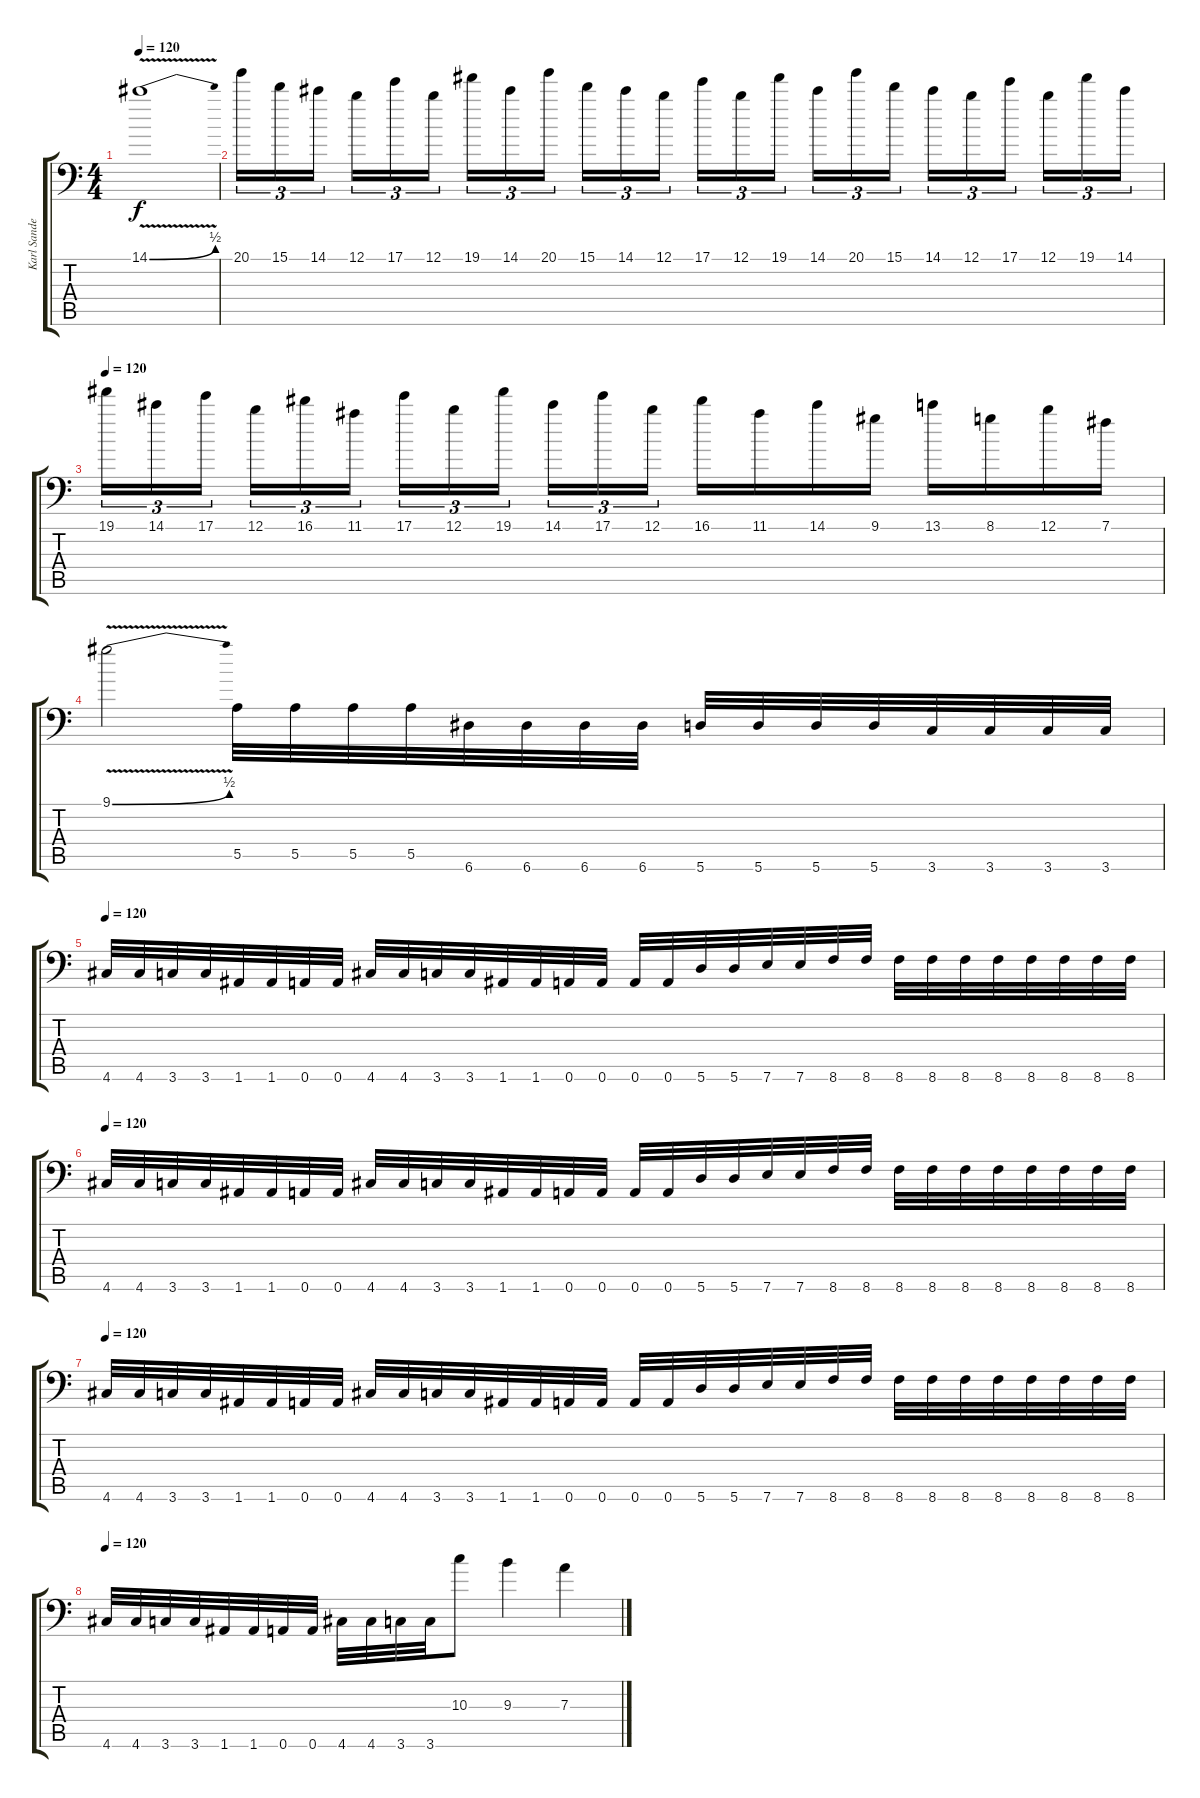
\track ("Karl Sanders" "Karl Sande") {instrument distortionguitar}
\staff {score tabs}
\tuning (B3 Gb3 D3 A2 E2 A1) {hide}
\ts (4 4)
\tempo 120
\clef f4
\ks c
14.1{be (bend 0 0 60 2) v}.1{dy f} |
20.1.16{tu (3 2)} 15.1.16{tu (3 2)} 14.1.16{tu (3 2)} 12.1.16{tu (3 2)} 17.1.16{tu (3 2)} 12.1.16{tu (3 2)} 19.1.16{tu (3 2)} 14.1.16{tu (3 2)} 20.1.16{tu (3 2)} 15.1.16{tu (3 2)} 14.1.16{tu (3 2)} 12.1.16{tu (3 2)} 17.1.16{tu (3 2)} 12.1.16{tu (3 2)} 19.1.16{tu (3 2)} 14.1.16{tu (3 2)} 20.1.16{tu (3 2)} 15.1.16{tu (3 2)} 14.1.16{tu (3 2)} 12.1.16{tu (3 2)} 17.1.16{tu (3 2)} 12.1.16{tu (3 2)} 19.1.16{tu (3 2)} 14.1.16{tu (3 2)} |
\tempo 120
19.1.16{tu (3 2)} 14.1.16{tu (3 2)} 17.1.16{tu (3 2)} 12.1.16{tu (3 2)} 16.1.16{tu (3 2)} 11.1.16{tu (3 2)} 17.1.16{tu (3 2)} 12.1.16{tu (3 2)} 19.1.16{tu (3 2)} 14.1.16{tu (3 2)} 17.1.16{tu (3 2)} 12.1.16{tu (3 2)} 16.1.16 11.1.16 14.1.16 9.1.16 13.1.16 8.1.16 12.1.16 7.1.16 |
9.1{be (bend 0 0 60 2) v}.2 5.5.32 5.5.32 5.5.32 5.5.32 6.6.32 6.6.32 6.6.32 6.6.32 5.6.32 5.6.32 5.6.32 5.6.32 3.6.32 3.6.32 3.6.32 3.6.32 |
\tempo 120
4.6.32 4.6.32 3.6.32 3.6.32 1.6.32 1.6.32 0.6.32 0.6.32 4.6.32 4.6.32 3.6.32 3.6.32 1.6.32 1.6.32 0.6.32 0.6.32 0.6.32 0.6.32 5.6.32 5.6.32 7.6.32 7.6.32 8.6.32 8.6.32 8.6.32 8.6.32 8.6.32 8.6.32 8.6.32 8.6.32 8.6.32 8.6.32 |
\tempo 120
4.6.32 4.6.32 3.6.32 3.6.32 1.6.32 1.6.32 0.6.32 0.6.32 4.6.32 4.6.32 3.6.32 3.6.32 1.6.32 1.6.32 0.6.32 0.6.32 0.6.32 0.6.32 5.6.32 5.6.32 7.6.32 7.6.32 8.6.32 8.6.32 8.6.32 8.6.32 8.6.32 8.6.32 8.6.32 8.6.32 8.6.32 8.6.32 |
\tempo 120
4.6.32 4.6.32 3.6.32 3.6.32 1.6.32 1.6.32 0.6.32 0.6.32 4.6.32 4.6.32 3.6.32 3.6.32 1.6.32 1.6.32 0.6.32 0.6.32 0.6.32 0.6.32 5.6.32 5.6.32 7.6.32 7.6.32 8.6.32 8.6.32 8.6.32 8.6.32 8.6.32 8.6.32 8.6.32 8.6.32 8.6.32 8.6.32 |
\tempo 120
4.6.32 4.6.32 3.6.32 3.6.32 1.6.32 1.6.32 0.6.32 0.6.32 4.6.32 4.6.32 3.6.32 3.6.32 10.3.8 9.3.4 7.3.4
